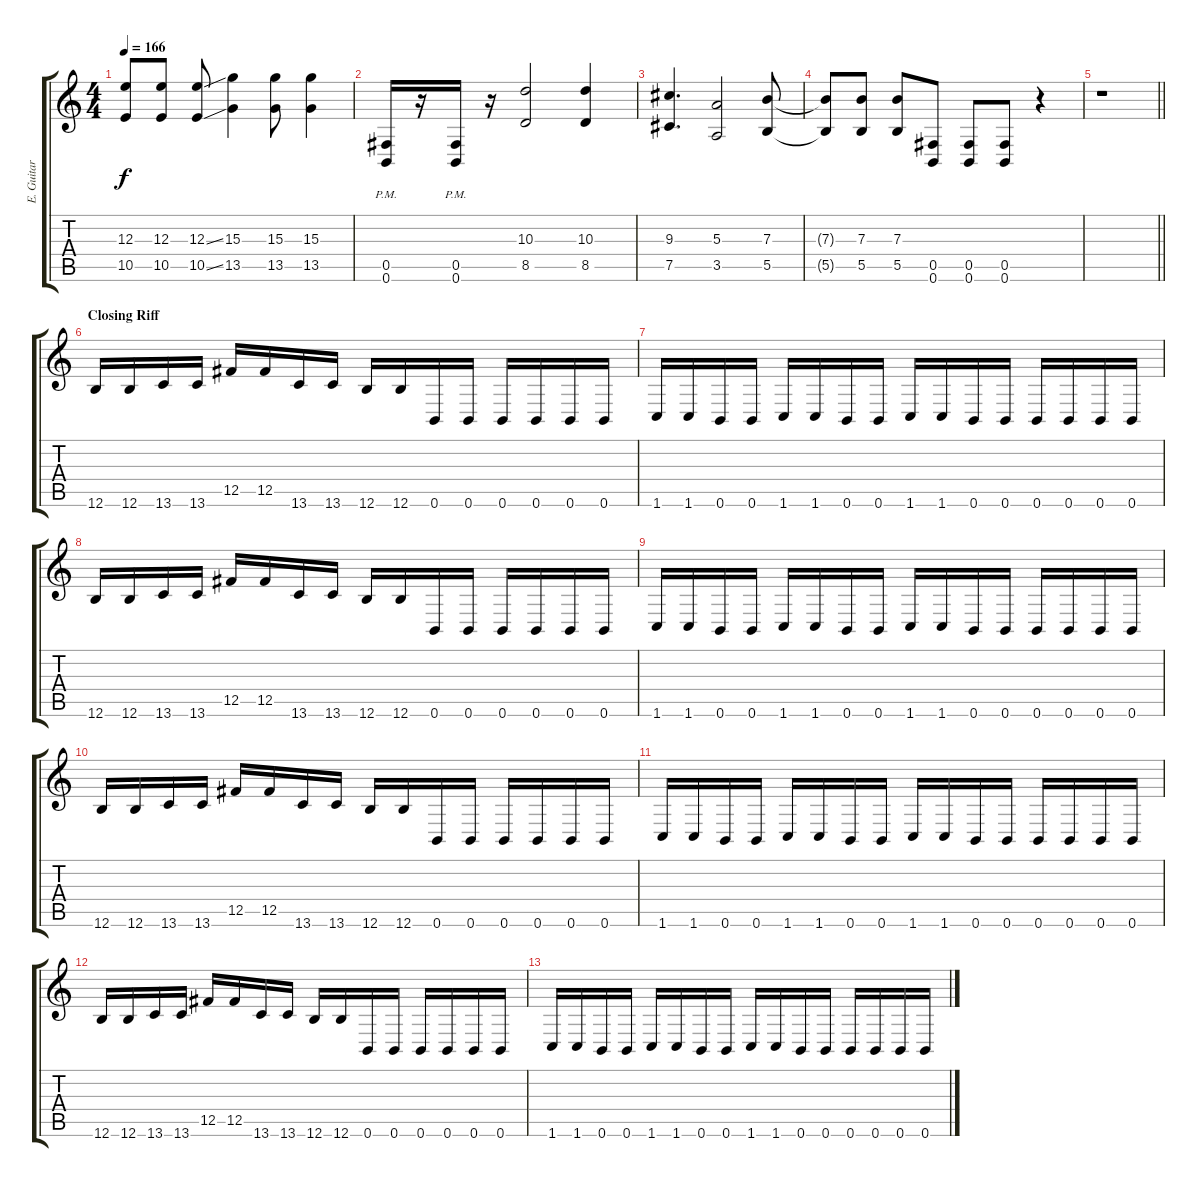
\track ("E. Guitar" "E. Guitar") {instrument distortionguitar}
\staff {score tabs}
\tuning (Db4 Ab3 E3 B2 Gb2 B1) {hide}
\ts (4 4)
\tempo 166
\clef g2
\ks c
(12.3 10.5).8{dy f} (12.3 10.5).8 (12.3{ss} 10.5{ss}).8 (15.3 13.5).4 (15.3 13.5).8 (15.3 13.5).4 |
(0.5{pm} 0.6).16 r.16 (0.5{pm} 0.6).16 r.16 (10.3 8.5).2 (10.3 8.5).4 |
(9.3 7.5).4{d} (5.3 3.5).2 (7.3 5.5).8 |
(7.3{t} 5.5{t}).8 (7.3 5.5).8 (7.3 5.5).8 (0.5 0.6).8{volume 13} (0.5 0.6).8 (0.5 0.6).8 r.4 |
\barLineRight lightlight
r.1 |
\section ("" "Closing Riff")
12.6.16 12.6.16 13.6.16 13.6.16 12.5.16 12.5.16 13.6.16 13.6.16 12.6.16 12.6.16 0.6.16 0.6.16 0.6.16 0.6.16 0.6.16 0.6.16 |
1.6.16 1.6.16 0.6.16 0.6.16 1.6.16 1.6.16 0.6.16 0.6.16 1.6.16 1.6.16 0.6.16 0.6.16 0.6.16 0.6.16 0.6.16 0.6.16 |
12.6.16 12.6.16 13.6.16 13.6.16 12.5.16 12.5.16 13.6.16 13.6.16 12.6.16 12.6.16 0.6.16 0.6.16 0.6.16 0.6.16 0.6.16 0.6.16 |
1.6.16 1.6.16 0.6.16 0.6.16 1.6.16 1.6.16 0.6.16 0.6.16 1.6.16 1.6.16 0.6.16 0.6.16 0.6.16 0.6.16 0.6.16 0.6.16 |
12.6.16 12.6.16 13.6.16 13.6.16 12.5.16 12.5.16 13.6.16 13.6.16 12.6.16 12.6.16 0.6.16 0.6.16 0.6.16 0.6.16 0.6.16 0.6.16 |
1.6.16 1.6.16 0.6.16 0.6.16 1.6.16 1.6.16 0.6.16 0.6.16 1.6.16 1.6.16 0.6.16 0.6.16 0.6.16 0.6.16 0.6.16 0.6.16 |
12.6.16 12.6.16 13.6.16 13.6.16 12.5.16 12.5.16 13.6.16 13.6.16 12.6.16 12.6.16 0.6.16 0.6.16 0.6.16 0.6.16 0.6.16 0.6.16 |
1.6.16 1.6.16 0.6.16 0.6.16 1.6.16 1.6.16 0.6.16 0.6.16 1.6.16 1.6.16 0.6.16 0.6.16 0.6.16 0.6.16 0.6.16 0.6.16
